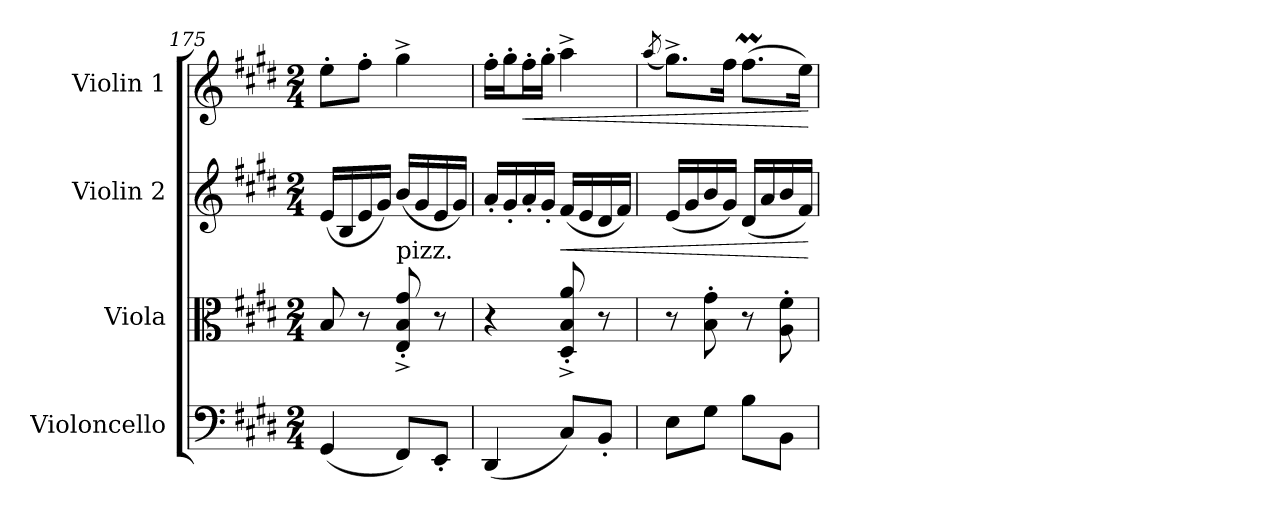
**kern	**kern	**kern	**dynam	**kern	**dynam
*part4	*part3	*part2	*part2	*part1	*part1
*staff4	*staff3	*staff2	*staff2	*staff1	*staff1
*I"Violoncello	*I"Viola	*I"Violin 2	*	*I"Violin 1	*
*I'Vc	*I'Vla	*I'Vln	*	*I'Vln	*
*clefF4	*clefC3	*clefG2	*	*clefG2	*
*k[f#c#g#d#]	*k[f#c#g#d#]	*k[f#c#g#d#]	*	*k[f#c#g#d#]	*
*M2/4	*M2/4	*M2/4	*	*M2/4	*
=175	=175	=175	=175	=175	=175
(4GG#/	8B/	(16e/LL	.	8ee'\L	.
.	.	16B/	.	.	.
.	8r	16e/	.	8ff#'\J	.
.	.	16g#/JJ)	.	.	.
!	!LO:TX:a:t=pizz.	!	!	!	!
8FF#/L)	8E/'^ 8B/'^ 8g#/'^	(16b/LL	.	4gg#^\	.
.	.	16g#/	.	.	.
8EE'/J	8r	16e/	.	.	.
.	.	16g#/JJ)	.	.	.
!!LO:PB:g=z
=176	=176	=176	=176	=176	=176
(4DD#/	4r	16a'/LL	.	16ff#'\LL	.
.	.	16g#'/	.	16gg#'\J	.
!	!	!	!	!	!LO:HP:b
.	.	16a'/	.	16ff#'\L	<
.	.	16g#'/JJ	.	16gg#'\JJ	.
!	!	!	!LO:HP:b	!	!
8C#/L)	8D#/'^ 8B/'^ 8a/'^	(16f#/LL	<	4aa^\	.
.	.	16e/	.	.	.
8BB'/J	8r	16d#/	.	.	.
.	.	16f#/JJ)	.	.	.
=177	=177	=177	=177	=177	=177
.	.	.	.	(8qaa/	.
8E\L	8r	(16e/LL	.	8.gg#^\L)	.
.	.	16g#/	.	.	.
8G#\J	8B\' 8g#\'	16b/	.	.	.
.	.	16g#/JJ)	.	16ff#\Jk	.
8B\L	8r	(16d#/LL	.	(8.ff#M\L	.
.	.	16a/	.	.	.
8BB\J	8A\' 8f#\'	16b/	.	.	.
.	.	16f#/JJ)	.	16ee\Jk)	.
.	.	.	[	.	[
=	=	=	=	=	=
*-	*-	*-	*-	*-	*-
